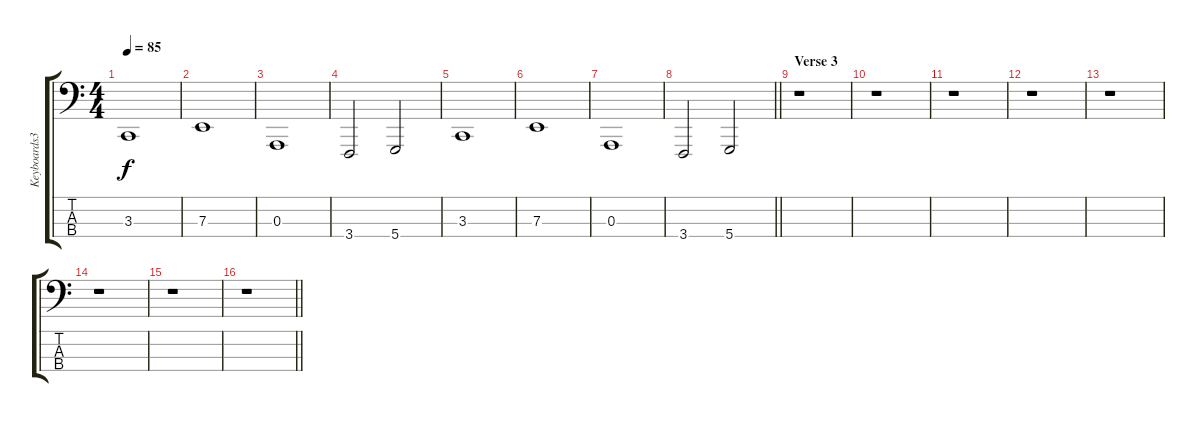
\track ("Keyboards3" "Keyboards3") {instrument lead8bassandlead}
\staff {score tabs}
\tuning (G2 D2 A1 D1) {hide}
\ts (4 4)
\tempo 85
\clef f4
\ks c
3.3.1{dy f balance 8} |
7.3.1 |
0.3.1 |
3.4.2 5.4.2 |
3.3.1 |
7.3.1 |
0.3.1 |
\barLineRight lightlight
3.4.2 5.4.2 |
\section ("" "Verse 3")
r.1 |
r.1 |
r.1 |
r.1 |
r.1 |
r.1 |
r.1 |
\barLineRight lightlight
r.1
